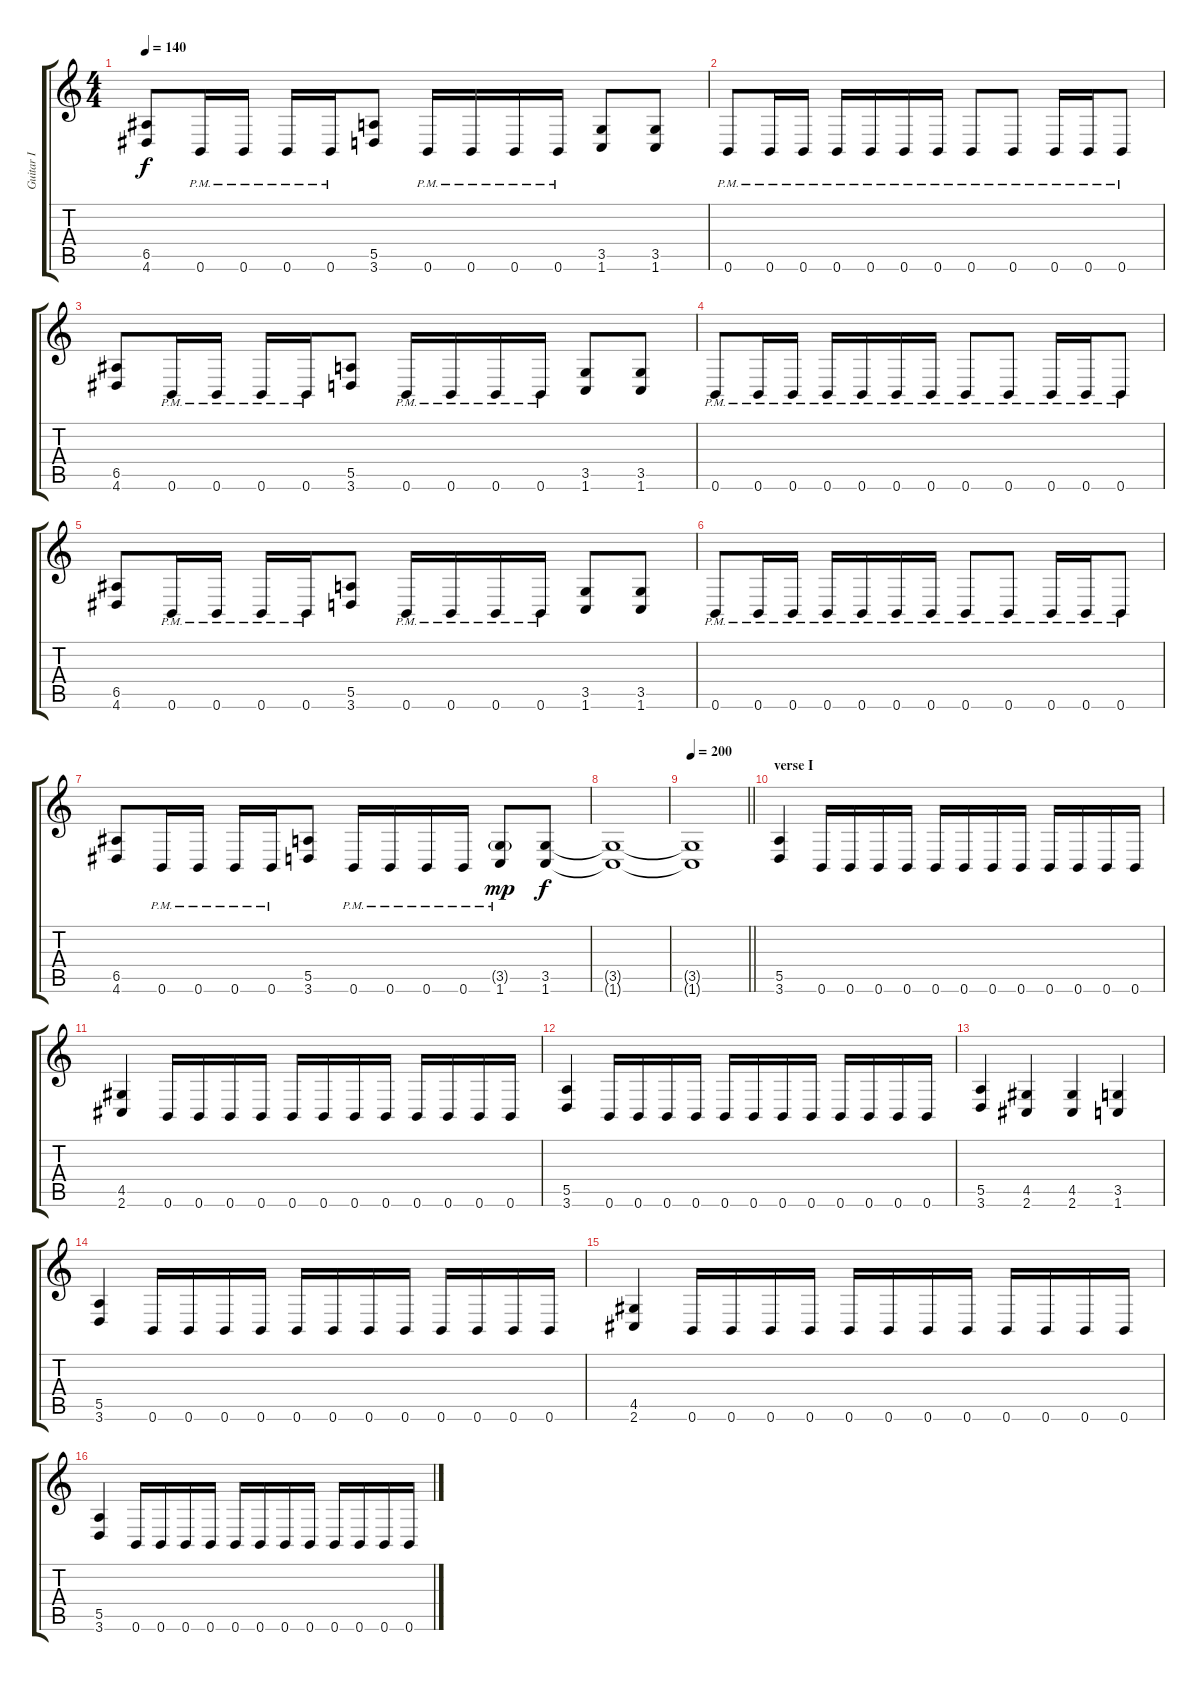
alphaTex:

\track ("Guitar I" "Guitar I") {instrument distortionguitar}
\staff {score tabs}
\tuning (B3 Gb3 D3 A2 E2 B1) {hide}
\ts (4 4)
\tempo 140
\clef g2
\ks c
(6.5 4.6).8{dy f} 0.6{pm}.16 0.6{pm}.16 0.6{pm}.16 0.6{pm}.16 (5.5 3.6).8 0.6{pm}.16 0.6{pm}.16 0.6{pm}.16 0.6{pm}.16 (3.5 1.6).8 (3.5 1.6).8 |
0.6{pm}.8 0.6{pm}.16 0.6{pm}.16 0.6{pm}.16 0.6{pm}.16 0.6{pm}.16 0.6{pm}.16 0.6{pm}.8 0.6{pm}.8 0.6{pm}.16 0.6{pm}.16 0.6{pm}.8 |
(6.5 4.6).8 0.6{pm}.16 0.6{pm}.16 0.6{pm}.16 0.6{pm}.16 (5.5 3.6).8 0.6{pm}.16 0.6{pm}.16 0.6{pm}.16 0.6{pm}.16 (3.5 1.6).8 (3.5 1.6).8 |
0.6{pm}.8 0.6{pm}.16 0.6{pm}.16 0.6{pm}.16 0.6{pm}.16 0.6{pm}.16 0.6{pm}.16 0.6{pm}.8 0.6{pm}.8 0.6{pm}.16 0.6{pm}.16 0.6{pm}.8 |
(6.5 4.6).8 0.6{pm}.16 0.6{pm}.16 0.6{pm}.16 0.6{pm}.16 (5.5 3.6).8 0.6{pm}.16 0.6{pm}.16 0.6{pm}.16 0.6{pm}.16 (3.5 1.6).8 (3.5 1.6).8 |
0.6{pm}.8 0.6{pm}.16 0.6{pm}.16 0.6{pm}.16 0.6{pm}.16 0.6{pm}.16 0.6{pm}.16 0.6{pm}.8 0.6{pm}.8 0.6{pm}.16 0.6{pm}.16 0.6{pm}.8 |
(6.5 4.6).8 0.6{pm}.16 0.6{pm}.16 0.6{pm}.16 0.6{pm}.16 (5.5 3.6).8 0.6{pm}.16 0.6{pm}.16 0.6{pm}.16 0.6{pm}.16 (3.5{g pm} 1.6{pm}).8{dy mp} (3.5 1.6).8{dy f} |
(3.5{t} 1.6{t}).1 |
\tempo 200
\barLineRight lightlight
(3.5{t} 1.6{t}).1 |
\section ("" "verse I")
(5.5 3.6).4 0.6.16 0.6.16 0.6.16 0.6.16 0.6.16 0.6.16 0.6.16 0.6.16 0.6.16 0.6.16 0.6.16 0.6.16 |
(4.5 2.6).4 0.6.16 0.6.16 0.6.16 0.6.16 0.6.16 0.6.16 0.6.16 0.6.16 0.6.16 0.6.16 0.6.16 0.6.16 |
(5.5 3.6).4 0.6.16 0.6.16 0.6.16 0.6.16 0.6.16 0.6.16 0.6.16 0.6.16 0.6.16 0.6.16 0.6.16 0.6.16 |
(5.5 3.6).4 (4.5 2.6).4 (4.5 2.6).4 (3.5 1.6).4 |
(5.5 3.6).4 0.6.16 0.6.16 0.6.16 0.6.16 0.6.16 0.6.16 0.6.16 0.6.16 0.6.16 0.6.16 0.6.16 0.6.16 |
(4.5 2.6).4 0.6.16 0.6.16 0.6.16 0.6.16 0.6.16 0.6.16 0.6.16 0.6.16 0.6.16 0.6.16 0.6.16 0.6.16 |
(5.5 3.6).4 0.6.16 0.6.16 0.6.16 0.6.16 0.6.16 0.6.16 0.6.16 0.6.16 0.6.16 0.6.16 0.6.16 0.6.16
